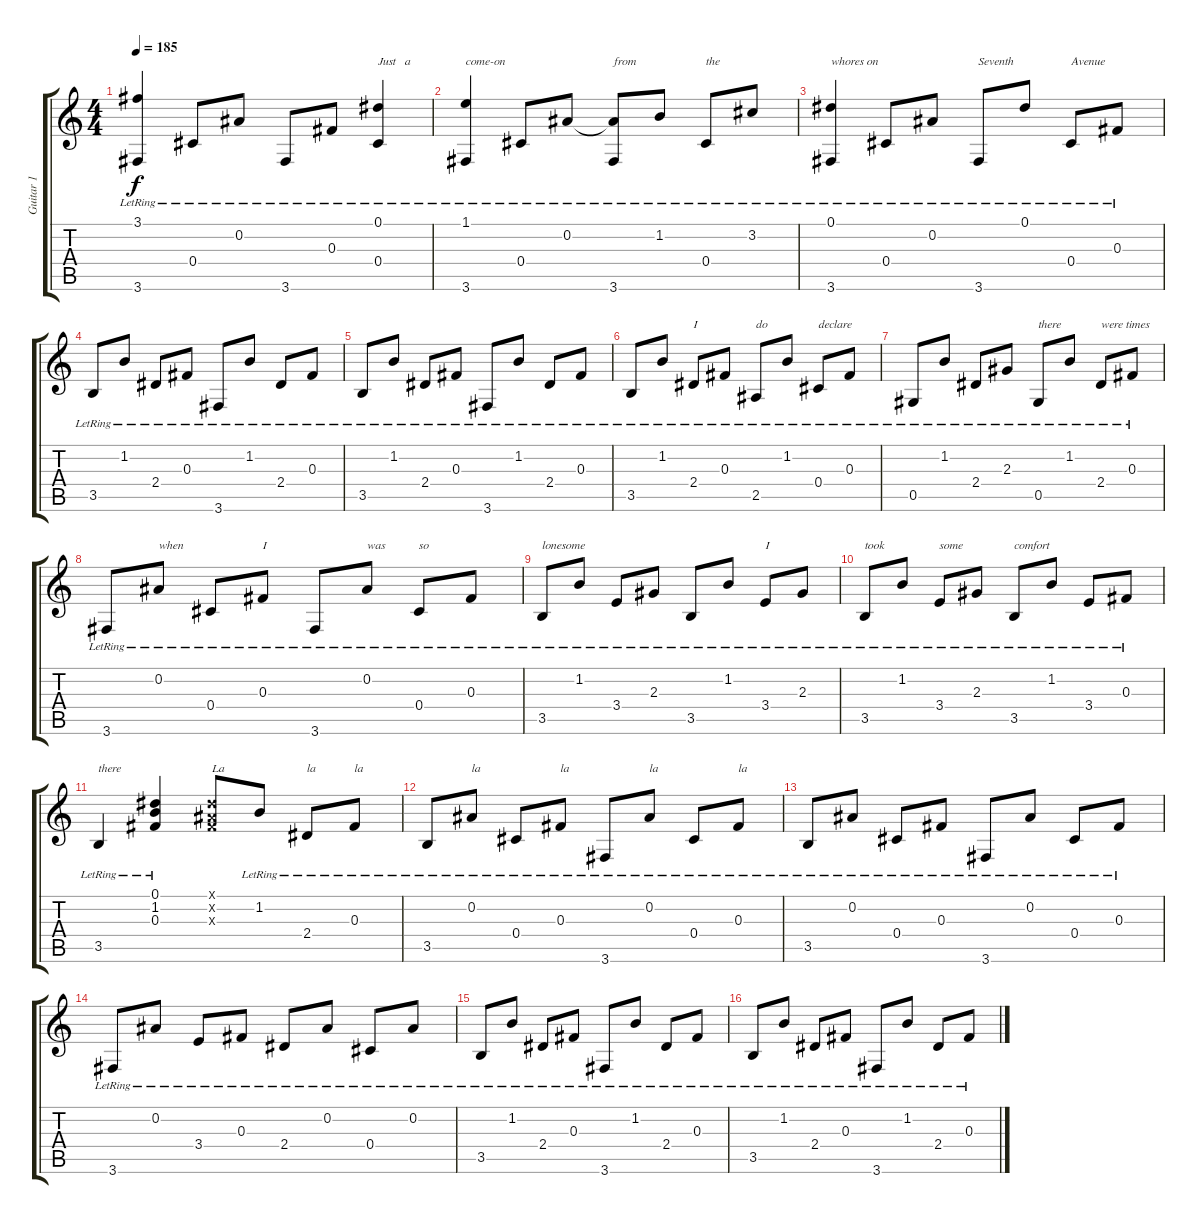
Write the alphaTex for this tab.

\track ("Guitar 1" "Guitar 1") {instrument acousticguitarnylon}
\staff {score tabs}
\tuning (Eb4 Bb3 Gb3 Db3 Ab2 Eb2) {hide}
\ts (4 4)
\tempo 185
\clef g2
\ks c
(3.1{lr} 3.6{lr}).4{dy f} 0.4{lr}.8 0.2{lr}.8 3.6{lr}.8 0.3{lr}.8 (0.1 0.4{lr}).4{txt "Just   a"} |
(1.1{lr} 3.6{lr}).4{txt "come-on"} 0.4{lr}.8 0.2{lr}.8 (0.2{t} 3.6{lr}).8{txt "from"} 1.2{lr}.8 0.4{lr}.8{txt "the"} 3.2{lr}.8 |
(0.1{lr} 3.6{lr}).4{txt "whores on"} 0.4{lr}.8 0.2{lr}.8 3.6{lr}.8{txt "Seventh"} 0.1{lr}.8 0.4{lr}.8{txt "Avenue"} 0.3{lr}.8 |
3.5{lr}.8 1.2{lr}.8 2.4{lr}.8 0.3{lr}.8 3.6{lr}.8 1.2{lr}.8 2.4{lr}.8 0.3{lr}.8 |
3.5{lr}.8 1.2{lr}.8 2.4{lr}.8 0.3{lr}.8 3.6{lr}.8 1.2{lr}.8 2.4{lr}.8 0.3{lr}.8 |
3.5{lr}.8 1.2{lr}.8 2.4{lr}.8{txt "I"} 0.3{lr}.8 2.5{lr}.8{txt "do"} 1.2{lr}.8 0.4{lr}.8{txt "declare"} 0.3{lr}.8 |
0.5{lr}.8 1.2{lr}.8 2.4{lr}.8 2.3{lr}.8 0.5{lr}.8{txt "there"} 1.2{lr}.8 2.4{lr}.8{txt "were times"} 0.3{lr}.8 |
3.6{lr}.8 0.2{lr}.8{txt "when"} 0.4{lr}.8 0.3{lr}.8{txt "I"} 3.6{lr}.8 0.2{lr}.8{txt "was"} 0.4{lr}.8{txt "so"} 0.3{lr}.8 |
3.5{lr}.8{txt "lonesome"} 1.2{lr}.8 3.4{lr}.8 2.3{lr}.8 3.5{lr}.8 1.2{lr}.8 3.4{lr}.8{txt "I"} 2.3{lr}.8 |
3.5{lr}.8{txt "took"} 1.2{lr}.8 3.4{lr}.8{txt "some"} 2.3{lr}.8 3.5{lr}.8{txt "comfort"} 1.2{lr}.8 3.4{lr}.8 0.3{lr}.8 |
3.5{lr}.4{txt "there"} (0.1{lr} 1.2{lr} 0.3{lr}).4 (0.1{x} 0.2{x} 0.3{x}).8{txt "La"} 1.2{lr}.8 2.4{lr}.8{txt "la"} 0.3{lr}.8{txt "la"} |
3.5{lr}.8 0.2{lr}.8{txt "la"} 0.4{lr}.8 0.3{lr}.8{txt "la"} 3.6{lr}.8 0.2{lr}.8{txt "la"} 0.4{lr}.8 0.3{lr}.8{txt "la"} |
3.5{lr}.8 0.2{lr}.8 0.4{lr}.8 0.3{lr}.8 3.6{lr}.8 0.2{lr}.8 0.4{lr}.8 0.3{lr}.8 |
3.6{lr}.8 0.2{lr}.8 3.4{lr}.8 0.3{lr}.8 2.4{lr}.8 0.2{lr}.8 0.4{lr}.8 0.2{lr}.8 |
3.5{lr}.8 1.2{lr}.8 2.4{lr}.8 0.3{lr}.8 3.6{lr}.8 1.2{lr}.8 2.4{lr}.8 0.3{lr}.8 |
3.5{lr}.8 1.2{lr}.8 2.4{lr}.8 0.3{lr}.8 3.6{lr}.8 1.2{lr}.8 2.4{lr}.8 0.3{lr}.8
